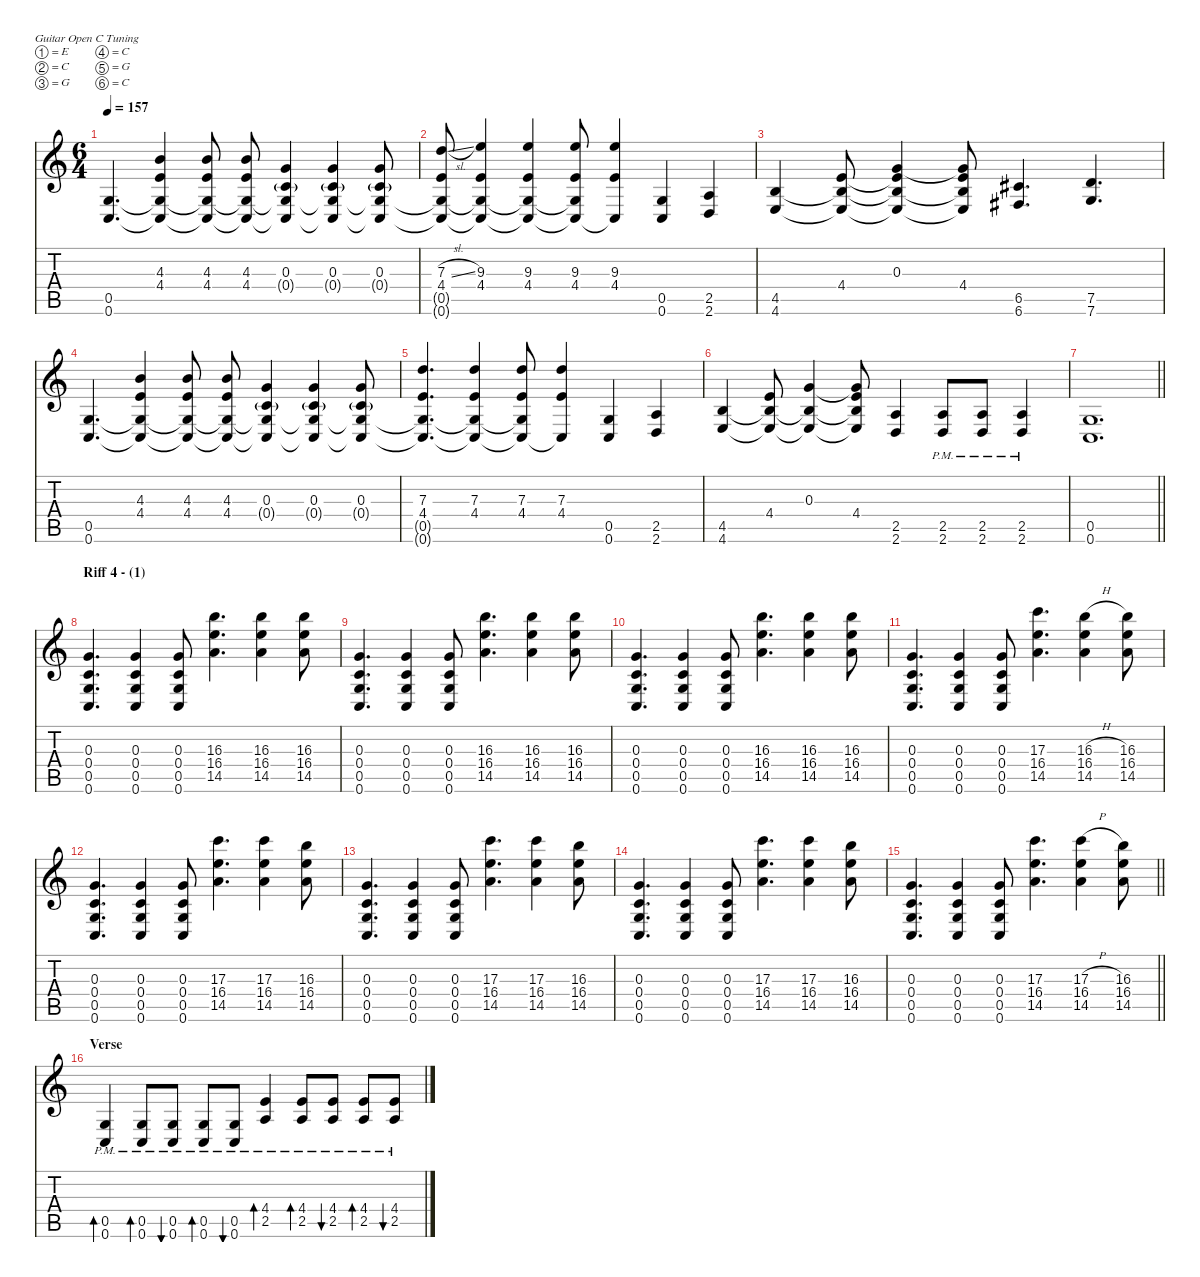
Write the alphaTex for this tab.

\defaultSystemsLayout 4
\hideDynamics
\bracketExtendMode nobrackets
\singleTrackTrackNamePolicy hidden
\multiTrackTrackNamePolicy hidden
\firstSystemTrackNameMode fullname
\firstSystemTrackNameOrientation horizontal
\otherSystemsTrackNameOrientation horizontal
\track ("Rythm 2 - Devin" "dist.guit.") {defaultSystemsLayout 4 mute instrument distortionguitar}
\staff {score tabs}
\tuning (E4 C4 G3 C3 G2 C2)
\ts (6 4)
\tempo 157
\clef g2
\ks c
(0.5 0.6).4{d dy f beam Up} (4.3 4.4 0.5{t} 0.6{t}).4{beam Up} (4.3 4.4 0.5{t} 0.6{t}).8{beam Up} (4.3 4.4 0.5{t} 0.6{t}).8{beam Up} (0.3 0.4{g} 0.5{t} 0.6{t}).4{beam Up} (0.3 0.4{g} 0.5{t} 0.6{t}).4{beam Up} (0.3 0.4{g} 0.5{t} 0.6{t}).8{beam Up} |
(7.3{sl} 4.4 0.5{t} 0.6{t}).8{beam Up} (9.3 4.4 0.5{t} 0.6{t}).4{beam Up} (9.3 4.4 0.5{t} 0.6{t}).4{beam Up} (9.3 4.4 0.5{t} 0.6{t}).8{beam Up} (9.3 4.4 0.6{t}).4{beam Up} (0.5 0.6).4{beam Up} (2.5 2.6).4{beam Up} |
(4.5 4.6).4{beam Up} (4.4 4.5{t} 4.6{t}).8{beam Up} (0.3 4.4{t} 4.5{t} 4.6{t}).4{beam Up} (0.3{t} 4.4 4.5{t} 4.6{t}).8{beam Up} (6.5{acc #} 6.6{acc #}).4{d beam Up} (7.5 7.6).4{d beam Up} |
(0.5 0.6).4{d beam Up} (4.3 4.4 0.5{t} 0.6{t}).4{beam Up} (4.3 4.4 0.5{t} 0.6{t}).8{beam Up} (4.3 4.4 0.5{t} 0.6{t}).8{beam Up} (0.3 0.4{g} 0.5{t} 0.6{t}).4{beam Up} (0.3 0.4{g} 0.5{t} 0.6{t}).4{beam Up} (0.3 0.4{g} 0.5{t} 0.6{t}).8{beam Up} |
(7.3 4.4 0.5{t} 0.6{t}).4{d beam Up} (7.3 4.4 0.5{t} 0.6{t}).4{beam Up} (7.3 4.4 0.5{t} 0.6{t}).8{beam Up} (7.3 4.4 0.6{t}).4{beam Up} (0.5 0.6).4{beam Up} (2.5 2.6).4{beam Up} |
(4.5 4.6).4{beam Up} (4.4 4.5{t} 4.6{t}).8{beam Up} (0.3 4.5{t} 4.6{t}).4{beam Up} (0.3{t} 4.4 4.5{t} 4.6{t}).8{beam Up} (2.5 2.6).4{beam Up} (2.5{pm} 2.6{pm}).8{beam Up} (2.5{pm} 2.6{pm}).8{beam Up} (2.5{pm} 2.6{pm}).4{beam Up} |
\barLineRight lightlight
(0.5 0.6).1{d beam Up} |
\section ("" "Riff 4 - (1)")
(0.3 0.4 0.5 0.6).4{d beam Up} (0.3 0.4 0.5 0.6).4{beam Up} (0.3 0.4 0.5 0.6).8{beam Up} (16.3 16.4 14.5).4{d beam Down} (16.3 16.4 14.5).4{beam Down} (16.3 16.4 14.5).8{beam Down} |
(0.3 0.4 0.5 0.6).4{d beam Up} (0.3 0.4 0.5 0.6).4{beam Up} (0.3 0.4 0.5 0.6).8{beam Up} (16.3 16.4 14.5).4{d beam Down} (16.3 16.4 14.5).4{beam Down} (16.3 16.4 14.5).8{beam Down} |
(0.3 0.4 0.5 0.6).4{d beam Up} (0.3 0.4 0.5 0.6).4{beam Up} (0.3 0.4 0.5 0.6).8{beam Up} (16.3 16.4 14.5).4{d beam Down} (16.3 16.4 14.5).4{beam Down} (16.3 16.4 14.5).8{beam Down} |
(0.3 0.4 0.5 0.6).4{d beam Up} (0.3 0.4 0.5 0.6).4{beam Up} (0.3 0.4 0.5 0.6).8{beam Up} (17.3 16.4 14.5).4{d beam Down} (16.3{h} 16.4 14.5).4{beam Down} (16.3 16.4 14.5).8{beam Down} |
(0.3 0.4 0.5 0.6).4{d beam Up} (0.3 0.4 0.5 0.6).4{beam Up} (0.3 0.4 0.5 0.6).8{beam Up} (17.3 16.4 14.5).4{d beam Down} (17.3 16.4 14.5).4{beam Down} (16.3 16.4 14.5).8{beam Down} |
(0.3 0.4 0.5 0.6).4{d beam Up} (0.3 0.4 0.5 0.6).4{beam Up} (0.3 0.4 0.5 0.6).8{beam Up} (17.3 16.4 14.5).4{d beam Down} (17.3 16.4 14.5).4{beam Down} (16.3 16.4 14.5).8{beam Down} |
(0.3 0.4 0.5 0.6).4{d beam Up} (0.3 0.4 0.5 0.6).4{beam Up} (0.3 0.4 0.5 0.6).8{beam Up} (17.3 16.4 14.5).4{d beam Down} (17.3 16.4 14.5).4{beam Down} (16.3 16.4 14.5).8{beam Down} |
\barLineRight lightlight
(0.3 0.4 0.5 0.6).4{d beam Up} (0.3 0.4 0.5 0.6).4{beam Up} (0.3 0.4 0.5 0.6).8{beam Up} (17.3 16.4 14.5).4{d beam Down} (17.3{h} 16.4 14.5).4{beam Down} (16.3 16.4 14.5).8{beam Down} |
\section ("" "Verse")
(0.5{pm} 0.6{pm}).4{bd 120 beam Up} (0.5{pm} 0.6{pm}).8{bd 120 beam Up} (0.5{pm} 0.6{pm}).8{bu 120 beam Up} (0.5{pm} 0.6{pm}).8{bd 120 beam Up} (0.5{pm} 0.6{pm}).8{bu 120 beam Up} (4.4{pm} 2.5{pm}).4{bd 120 beam Up} (4.4{pm} 2.5{pm}).8{bd 120 beam Up} (4.4{pm} 2.5{pm}).8{bu 120 beam Up} (4.4{pm} 2.5{pm}).8{bd 120 beam Up} (4.4{pm} 2.5{pm}).8{bu 120 beam Up}
